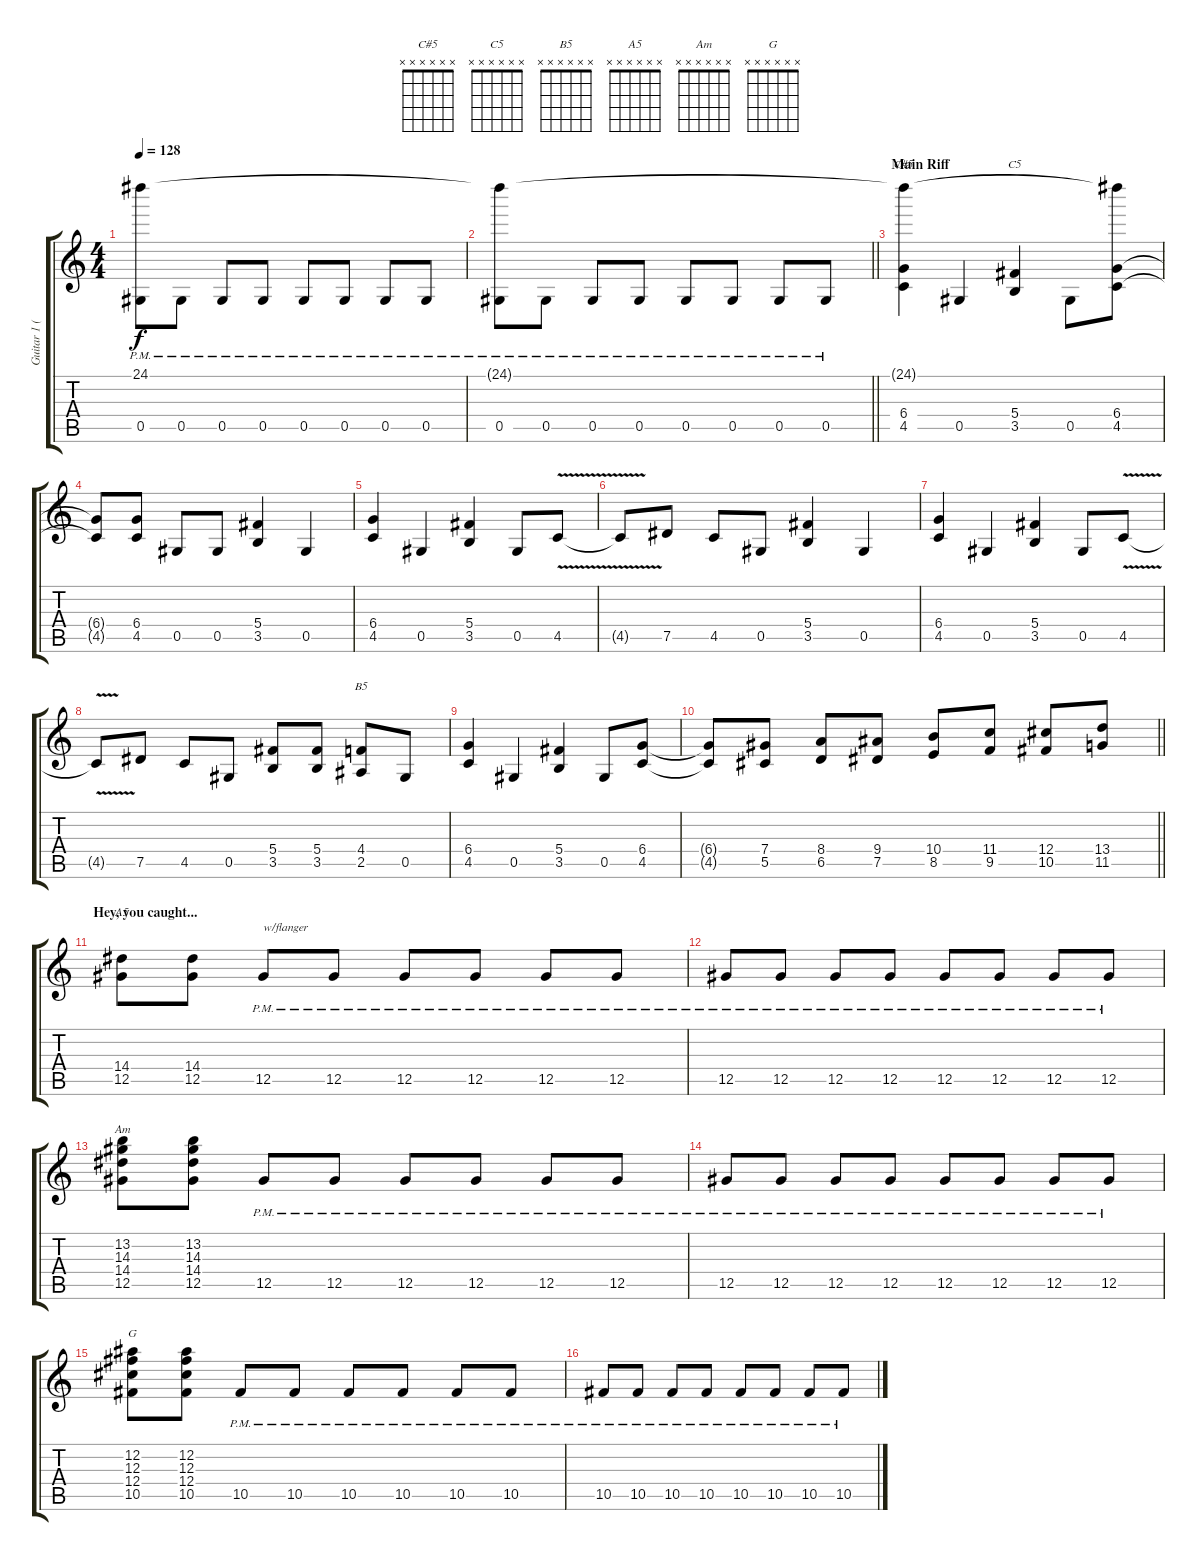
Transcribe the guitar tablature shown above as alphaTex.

\track ("Guitar 1 (Slash)" "Guitar 1 (") {instrument overdrivenguitar}
\staff {score tabs}
\tuning (Eb4 Bb3 Gb3 Db3 Ab2 Eb2) {hide}
\chord ("C#5" x x x x x x)
\chord ("C5" x x x x x x)
\chord ("B5" x x x x x x)
\chord ("A5" x x x x x x)
\chord ("Am" x x x x x x)
\chord ("G" x x x x x x)
\ts (4 4)
\tempo 128
\clef g2
\ks c
(24.1{t} 0.5{pm}).8{dy f} 0.5{pm}.8 0.5{pm}.8 0.5{pm}.8 0.5{pm}.8 0.5{pm}.8 0.5{pm}.8 0.5{pm}.8 |
\barLineRight lightlight
(24.1{t} 0.5{pm}).8 0.5{pm}.8 0.5{pm}.8 0.5{pm}.8 0.5{pm}.8 0.5{pm}.8 0.5{pm}.8 0.5{pm}.8 |
\section ("" "Main Riff")
(24.1{t} 6.4 4.5).4{ch "C#5"} 0.5.4 (5.4 3.5).4{ch "C5"} 0.5.8 (24.1{t} 6.4 4.5).8 |
(6.4{t} 4.5{t}).8 (6.4 4.5).8 0.5.8 0.5.8 (5.4 3.5).4 0.5.4 |
(6.4 4.5).4 0.5.4 (5.4 3.5).4 0.5.8 4.5{v}.8 |
4.5{t}.8 7.5.8 4.5.8 0.5.8 (5.4 3.5).4 0.5.4 |
(6.4 4.5).4 0.5.4 (5.4 3.5).4 0.5.8 4.5{v}.8 |
4.5{t}.8 7.5.8 4.5.8 0.5.8 (5.4 3.5).8 (5.4 3.5).8 (4.4 2.5).8{ch "B5"} 0.5.8 |
(6.4 4.5).4 0.5.4 (5.4 3.5).4 0.5.8 (6.4 4.5).8 |
\barLineRight lightlight
(6.4{t} 4.5{t}).8 (7.4 5.5).8 (8.4 6.5).8 (9.4 7.5).8 (10.4 8.5).8 (11.4 9.5).8 (12.4 10.5).8 (13.4 11.5).8 |
\section ("" "Hey, you caught...")
(14.4 12.5).8{ch "A5"} (14.4 12.5).8 12.5{pm}.8{txt "w/flanger"} 12.5{pm}.8 12.5{pm}.8 12.5{pm}.8 12.5{pm}.8 12.5{pm}.8 |
12.5{pm}.8 12.5{pm}.8 12.5{pm}.8 12.5{pm}.8 12.5{pm}.8 12.5{pm}.8 12.5{pm}.8 12.5{pm}.8 |
(13.2 14.3 14.4 12.5).8{ch "Am"} (13.2 14.3 14.4 12.5).8 12.5{pm}.8 12.5{pm}.8 12.5{pm}.8 12.5{pm}.8 12.5{pm}.8 12.5{pm}.8 |
12.5{pm}.8 12.5{pm}.8 12.5{pm}.8 12.5{pm}.8 12.5{pm}.8 12.5{pm}.8 12.5{pm}.8 12.5{pm}.8 |
(12.2 12.3 12.4 10.5).8{ch "G"} (12.2 12.3 12.4 10.5).8 10.5{pm}.8 10.5{pm}.8 10.5{pm}.8 10.5{pm}.8 10.5{pm}.8 10.5{pm}.8 |
10.5{pm}.8 10.5{pm}.8 10.5{pm}.8 10.5{pm}.8 10.5{pm}.8 10.5{pm}.8 10.5{pm}.8 10.5{pm}.8
